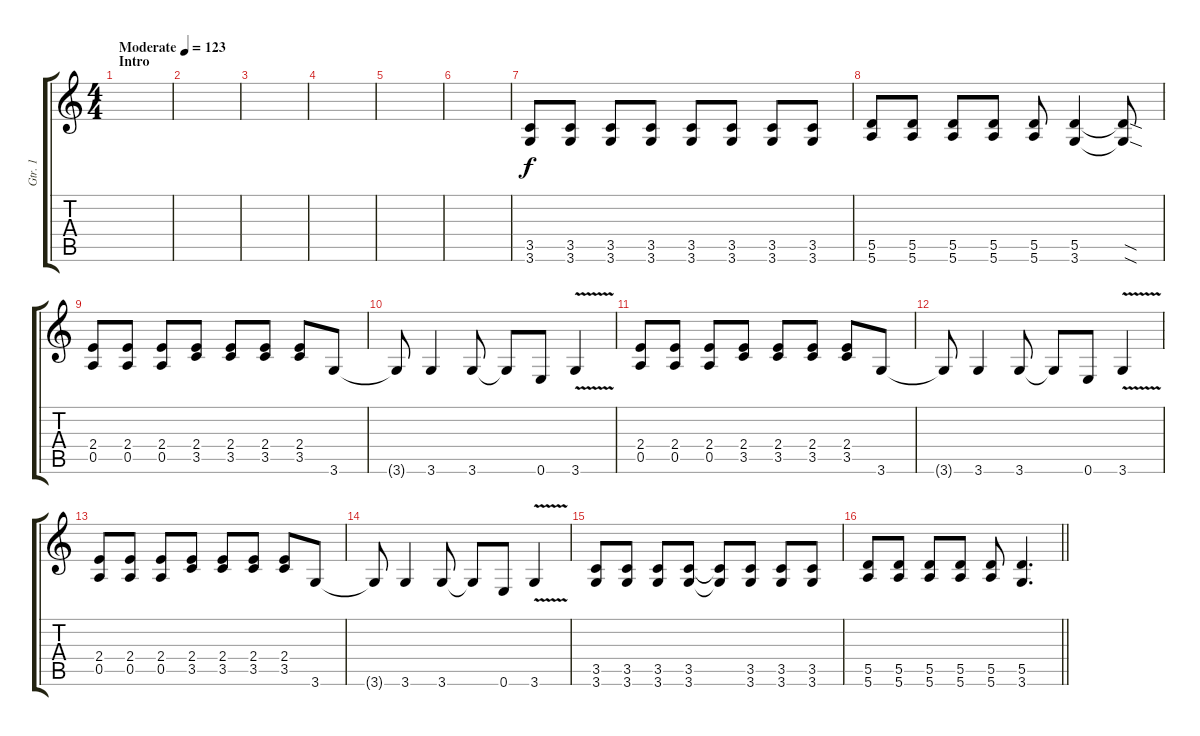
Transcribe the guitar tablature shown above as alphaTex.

\track ("Gtr. 1" "Gtr. 1") {instrument distortionguitar}
\staff {score tabs}
\tuning (E4 B3 G3 D3 A2 E2) {hide}
\ts (4 4)
\section ("" "Intro")
\tempo (123 "Moderate")
\clef g2
\ks c
|
|
|
|
|
|
(3.5 3.6).8 (3.5 3.6).8 (3.5 3.6).8 (3.5 3.6).8 (3.5 3.6).8 (3.5 3.6).8 (3.5 3.6).8 (3.5 3.6).8 |
(5.5 5.6).8 (5.5 5.6).8 (5.5 5.6).8 (5.5 5.6).8 (5.5 5.6).8 (5.5 3.6).4 (5.5{sod t} 3.6{sod t}).8 |
(2.4 0.5).8 (2.4 0.5).8 (2.4 0.5).8 (2.4 3.5).8 (2.4 3.5).8 (2.4 3.5).8 (2.4 3.5).8 3.6.8 |
3.6{t}.8 3.6.4 3.6.8 3.6{t}.8 0.6.8 3.6{v}.4 |
(2.4 0.5).8 (2.4 0.5).8 (2.4 0.5).8 (2.4 3.5).8 (2.4 3.5).8 (2.4 3.5).8 (2.4 3.5).8 3.6.8 |
3.6{t}.8 3.6.4 3.6.8 3.6{t}.8 0.6.8 3.6{v}.4 |
(2.4 0.5).8 (2.4 0.5).8 (2.4 0.5).8 (2.4 3.5).8 (2.4 3.5).8 (2.4 3.5).8 (2.4 3.5).8 3.6.8 |
3.6{t}.8 3.6.4 3.6.8 3.6{t}.8 0.6.8 3.6{v}.4 |
(3.5 3.6).8 (3.5 3.6).8 (3.5 3.6).8 (3.5 3.6).8 (3.5{t} 3.6{t}).8 (3.5 3.6).8 (3.5 3.6).8 (3.5 3.6).8 |
\barLineRight lightlight
(5.5 5.6).8 (5.5 5.6).8 (5.5 5.6).8 (5.5 5.6).8 (5.5 5.6).8 (5.5 3.6).4{d}
